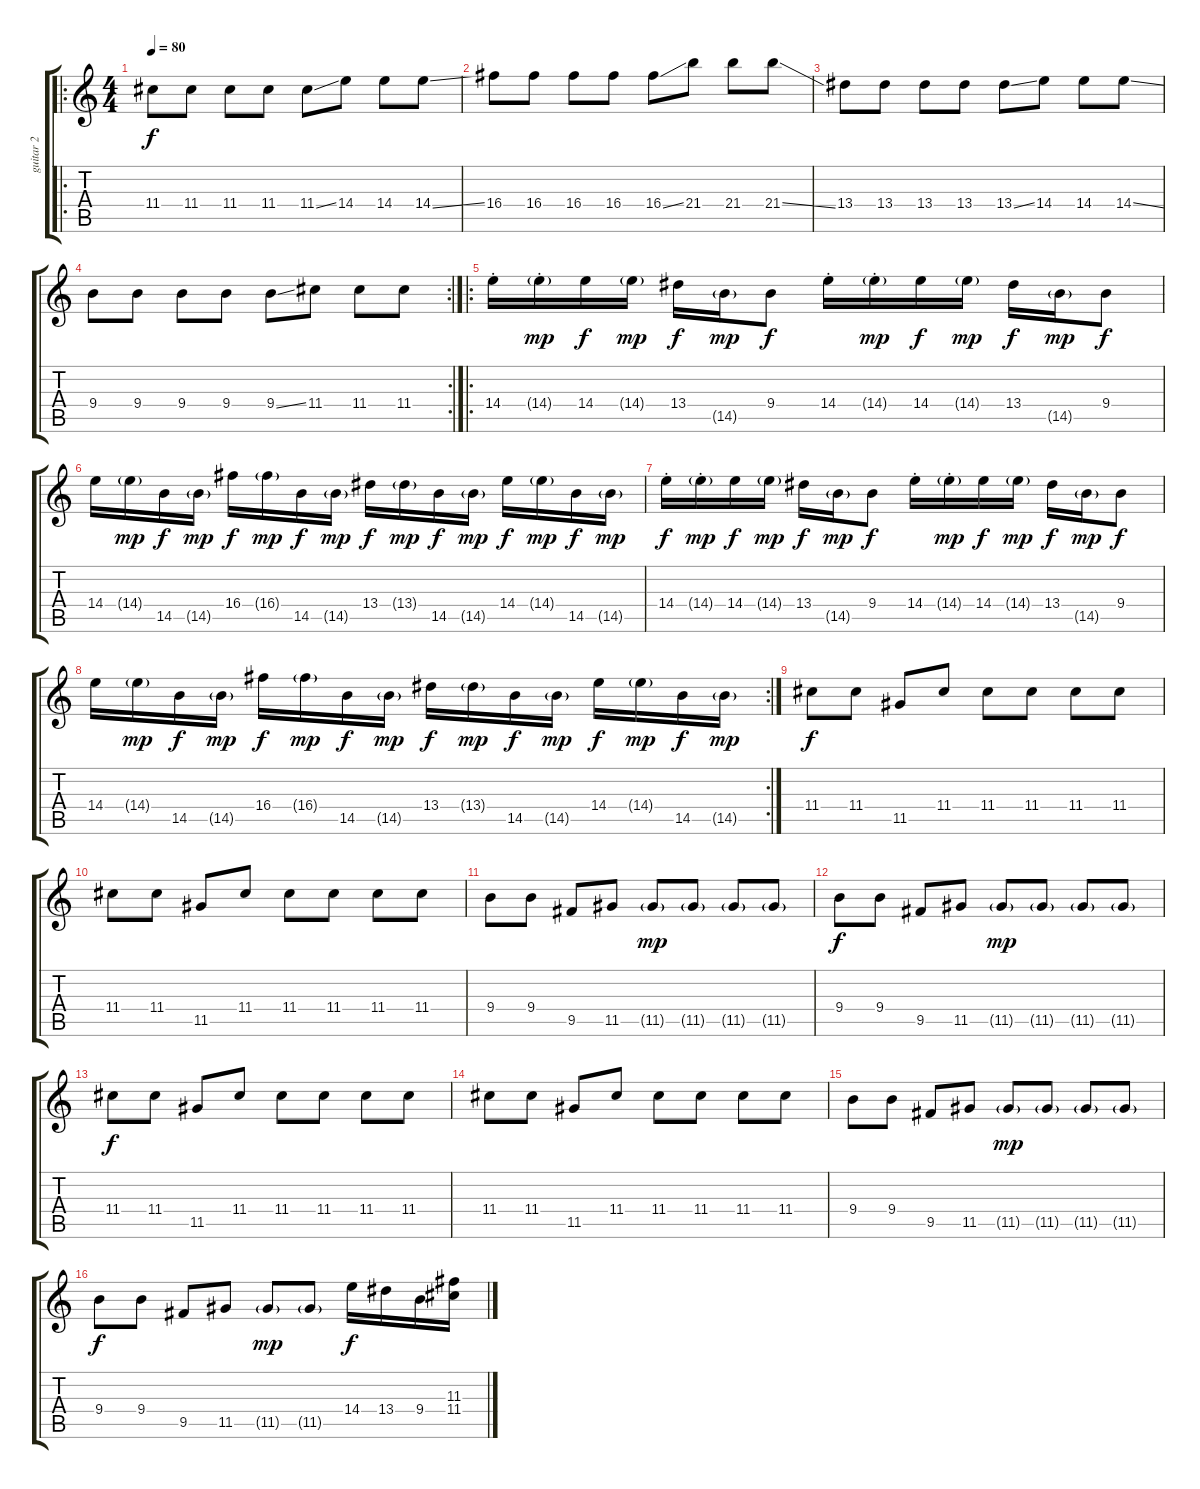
\track ("guitar 2" "guitar 2") {instrument electricguitarmuted}
\staff {score tabs}
\tuning (E4 B3 G3 D3 A2 E2) {hide}
\ro
\ts (4 4)
\tempo 80
\clef g2
\ks c
11.4.8{dy f} 11.4.8 11.4.8 11.4.8 11.4{ss}.8 14.4.8 14.4.8 14.4{ss}.8 |
16.4.8 16.4.8 16.4.8 16.4.8 16.4{ss}.8 21.4.8 21.4.8 21.4{ss}.8 |
13.4.8 13.4.8 13.4.8 13.4.8 13.4{ss}.8 14.4.8 14.4.8 14.4{ss}.8 |
\rc 2
9.4.8 9.4.8 9.4.8 9.4.8 9.4{ss}.8 11.4.8 11.4.8 11.4.8 |
\ro
14.4{st}.16 14.4{g st}.16{dy mp} 14.4.16{dy f} 14.4{g}.16{dy mp} 13.4.16{dy f} 14.5{g}.16{dy mp} 9.4.8{dy f} 14.4{st}.16 14.4{g st}.16{dy mp} 14.4.16{dy f} 14.4{g}.16{dy mp} 13.4.16{dy f} 14.5{g}.16{dy mp} 9.4.8{dy f} |
14.4.16 14.4{g}.16{dy mp} 14.5.16{dy f} 14.5{g}.16{dy mp} 16.4.16{dy f} 16.4{g}.16{dy mp} 14.5.16{dy f} 14.5{g}.16{dy mp} 13.4.16{dy f} 13.4{g}.16{dy mp} 14.5.16{dy f} 14.5{g}.16{dy mp} 14.4.16{dy f} 14.4{g}.16{dy mp} 14.5.16{dy f} 14.5{g}.16{dy mp} |
14.4{st}.16{dy f} 14.4{g st}.16{dy mp} 14.4.16{dy f} 14.4{g}.16{dy mp} 13.4.16{dy f} 14.5{g}.16{dy mp} 9.4.8{dy f} 14.4{st}.16 14.4{g st}.16{dy mp} 14.4.16{dy f} 14.4{g}.16{dy mp} 13.4.16{dy f} 14.5{g}.16{dy mp} 9.4.8{dy f} |
\rc 2
14.4.16 14.4{g}.16{dy mp} 14.5.16{dy f} 14.5{g}.16{dy mp} 16.4.16{dy f} 16.4{g}.16{dy mp} 14.5.16{dy f} 14.5{g}.16{dy mp} 13.4.16{dy f} 13.4{g}.16{dy mp} 14.5.16{dy f} 14.5{g}.16{dy mp} 14.4.16{dy f} 14.4{g}.16{dy mp} 14.5.16{dy f} 14.5{g}.16{dy mp} |
11.4.8{dy f} 11.4.8 11.5.8 11.4.8 11.4.8 11.4.8 11.4.8 11.4.8 |
11.4.8 11.4.8 11.5.8 11.4.8 11.4.8 11.4.8 11.4.8 11.4.8 |
9.4.8 9.4.8 9.5.8 11.5.8 11.5{g}.8{dy mp} 11.5{g}.8 11.5{g}.8 11.5{g}.8 |
9.4.8{dy f} 9.4.8 9.5.8 11.5.8 11.5{g}.8{dy mp} 11.5{g}.8 11.5{g}.8 11.5{g}.8 |
11.4.8{dy f} 11.4.8 11.5.8 11.4.8 11.4.8 11.4.8 11.4.8 11.4.8 |
11.4.8 11.4.8 11.5.8 11.4.8 11.4.8 11.4.8 11.4.8 11.4.8 |
9.4.8 9.4.8 9.5.8 11.5.8 11.5{g}.8{dy mp} 11.5{g}.8 11.5{g}.8 11.5{g}.8 |
9.4.8{dy f} 9.4.8 9.5.8 11.5.8 11.5{g}.8{dy mp} 11.5{g}.8 14.4.16{dy f} 13.4.16 9.4.16 (11.3 11.4).16
